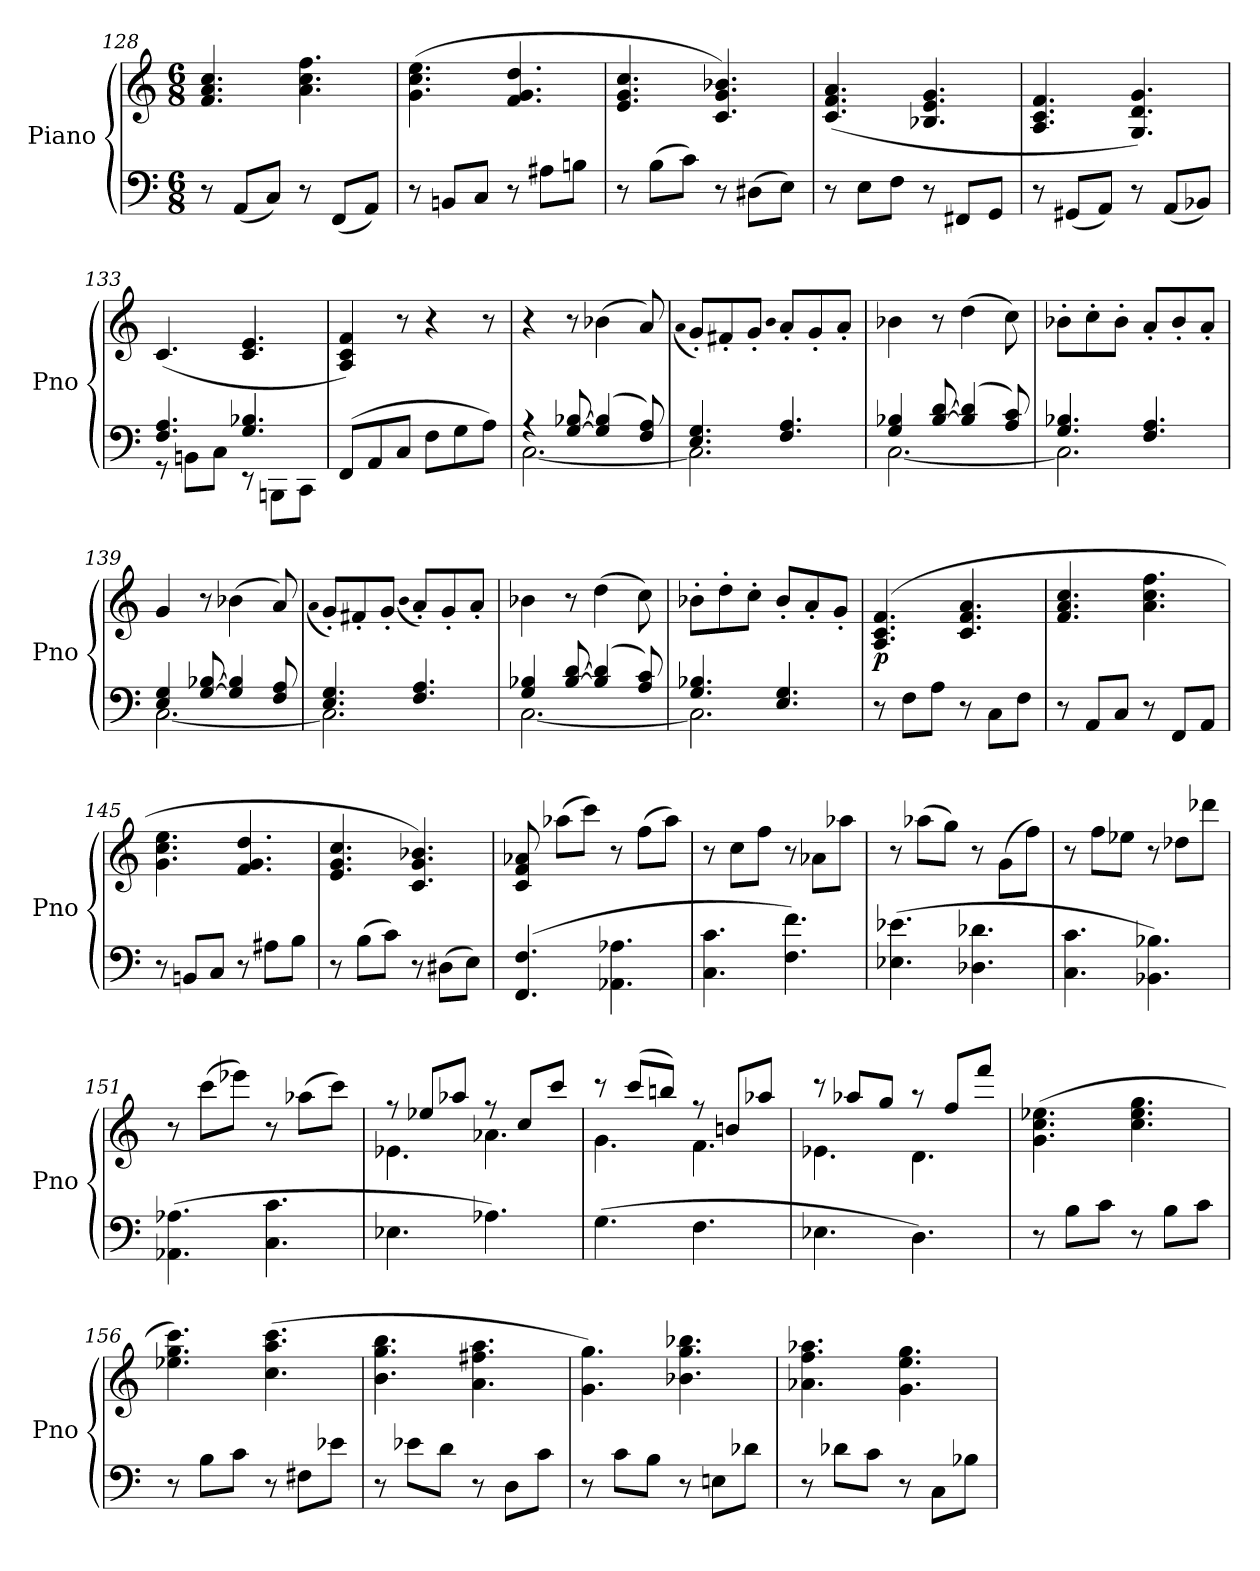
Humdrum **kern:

**kern	**kern	**dynam
*part1	*part1	*part1
*staff2	*staff1	*staff1/2
*I"Piano	*	*
*I'Pno	*	*
*clefF4	*clefG2	*
*k[]	*k[]	*
*C:	*C:	*
*M6/8	*M6/8	*
=128	=128	=128
8r	4.f 4.a 4.cc	.
(8AAL	.	.
8CJ)	.	.
8r	4.a 4.cc 4.ff	.
(8FFL	.	.
8AAJ)	.	.
=129	=129	=129
8r	(4.g 4.cc 4.ee	.
8BBnL	.	.
8CJ	.	.
8r	4.f 4.g 4.dd	.
8A#XL	.	.
8BnJ	.	.
=130	=130	=130
8r	4.e 4.g 4.cc	.
(8BL	.	.
8cJ)	.	.
8r	4.c 4.g 4.b-X)	.
(8D#XL	.	.
8EJ)	.	.
=131	=131	=131
8r	(4.c 4.f 4.a	.
8EL	.	.
8FJ	.	.
8r	4.B-X 4.e 4.g	.
8FF#XL	.	.
8GGJ	.	.
=132	=132	=132
8r	4.A 4.c 4.f	.
(8GG#XL	.	.
8AAJ)	.	.
8r	4.G 4.d 4.g)	.
(8AAL	.	.
8BB-XJ)	.	.
=133	=133	=133
*^	*	*
4.F 4.A	8r	(4.c	.
.	8BBnL	.	.
.	8CJ	.	.
4.G 4.B-X	8r	4.c 4.e	.
.	8BBBnL	.	.
.	8CCJ	.	.
*v	*v	*	*
=134	=134	=134
(8FFL	4A 4c 4f)	.
8AA	.	.
8CJ	8r	.
8FL	4r	.
8G	.	.
8AJ)	8r	.
=135	=135	=135
*^	*	*
4r	[2.C	4r	.
[8G [8B-X	.	8r	.
(4G] 4B-]	.	(4b-X	.
8F 8A)	.	8a)	.
=136	=136	=136	=136
.	.	(qa	.
4.E 4.G	2.C]	8g'L)	.
.	.	8f#X'	.
.	.	8g'J	.
.	.	qb	.
4.F 4.A	.	8a'L	.
.	.	8g'	.
.	.	8a'J	.
=137	=137	=137	=137
4G 4B-X	[2.C	4b-X	.
[8B- [8d	.	8r	.
(4B-] 4d]	.	(4dd	.
8A 8c)	.	8cc)	.
=138	=138	=138	=138
4.G 4.B-X	2.C]	8b-X'L	.
.	.	8cc'	.
.	.	8b-'J	.
4.F 4.A	.	8a'L	.
.	.	8b-'	.
.	.	8a'J	.
=139	=139	=139	=139
4E 4G	[2.C	4g	.
[8G [8B-X	.	8r	.
4G] 4B-]	.	(4b-X	.
8F 8A	.	8a)	.
=140	=140	=140	=140
.	.	(qa	.
4.E 4.G	2.C]	8g'L)	.
.	.	8f#X'	.
.	.	8g'J	.
.	.	(qb	.
4.F 4.A	.	8a'L)	.
.	.	8g'	.
.	.	8a'J	.
=141	=141	=141	=141
4G 4B-X	[2.C	4b-X	.
[8B- [8d	.	8r	.
(4B-] 4d]	.	(4dd	.
8A 8c)	.	8cc)	.
=142	=142	=142	=142
4.G 4.B-X	2.C]	8b-X'L	.
.	.	8dd'	.
.	.	8cc'J	.
4.E 4.G	.	8b-'L	.
.	.	8a'	.
.	.	8g'J	.
*v	*v	*	*
=143	=143	=143
8r	(4.A 4.c 4.f	p
8FL	.	.
8AJ	.	.
8r	4.c 4.f 4.a	.
8CL	.	.
8FJ	.	.
=144	=144	=144
8r	4.f 4.a 4.cc	.
8AAL	.	.
8CJ	.	.
8r	4.a 4.cc 4.ff	.
8FFL	.	.
8AAJ	.	.
=145	=145	=145
8r	4.g 4.cc 4.ee	.
8BBnL	.	.
8CJ	.	.
8r	4.f 4.g 4.dd	.
8A#XL	.	.
8BJ	.	.
=146	=146	=146
8r	4.e 4.g 4.cc	.
(8BL	.	.
8cJ)	.	.
8r	4.c 4.g 4.b-X)	.
(8D#XL	.	.
8EJ)	.	.
=147	=147	=147
(4.FF 4.F	8c 8f 8a-X	.
.	(8aa-XL	.
.	8cccJ)	.
4.AA-X 4.A-X	8r	.
.	(8ffL	.
.	8aa-J)	.
=148	=148	=148
4.C 4.c	8r	.
.	8ccL	.
.	8ffJ	.
4.F 4.f)	8r	.
.	8a-XL	.
.	8aa-XJ	.
=149	=149	=149
(4.E-X 4.e-X	8r	.
.	(8aa-XL	.
.	8ggJ)	.
4.D-X 4.d-X	8r	.
.	(8gL	.
.	8ffJ)	.
=150	=150	=150
4.C 4.c	8r	.
.	8ffL	.
.	8ee-XJ	.
4.BB-X 4.B-X)	8r	.
.	8dd-XL	.
.	8ddd-XJ	.
=151	=151	=151
(4.AA-X 4.A-X	8r	.
.	(8cccL	.
.	8eee-XJ)	.
4.C 4.c	8r	.
.	(8aa-XL	.
.	8cccJ)	.
=152	=152	=152
*	*^	*
4.E-X	8r	4.e-X	.
.	8ee-XL	.	.
.	8aa-XJ	.	.
4.A-X)	8r	4.a-X	.
.	8ccL	.	.
.	8cccJ	.	.
=153	=153	=153	=153
(4.G	8r	4.g	.
.	(8cccL	.	.
.	8bbnJ)	.	.
4.F	8r	4.f	.
.	8bnL	.	.
.	8aa-XJ	.	.
=154	=154	=154	=154
4.E-X	8r	4.e-X	.
.	8aa-XL	.	.
.	8ggJ	.	.
4.D)	8r	4.d	.
.	8ffL	.	.
.	8fffJ	.	.
*	*v	*v	*
=155	=155	=155
8r	(4.g 4.cc 4.ee-X	.
8BL	.	.
8cJ	.	.
8r	4.cc 4.ee- 4.gg	.
8BL	.	.
8cJ	.	.
=156	=156	=156
8r	4.ee-X 4.gg 4.ccc)	.
8BL	.	.
8cJ	.	.
8r	(4.cc 4.aa 4.ccc	.
8F#XL	.	.
8e-XJ	.	.
=157	=157	=157
8r	4.b 4.gg 4.bb	.
8e-XL	.	.
8dJ	.	.
8r	4.a 4.ff#X 4.aa	.
8DL	.	.
8cJ	.	.
=158	=158	=158
8r	4.g 4.gg)	.
8cL	.	.
8BJ	.	.
8r	4.b-X 4.gg 4.bb-X	.
8EnL	.	.
8d-XJ	.	.
=159	=159	=159
8r	4.a-X 4.ff 4.aa-X	.
8d-XL	.	.
8cJ	.	.
8r	4.g 4.ee 4.gg	.
8CL	.	.
8B-XJ	.	.
=	=	=
*-	*-	*-
